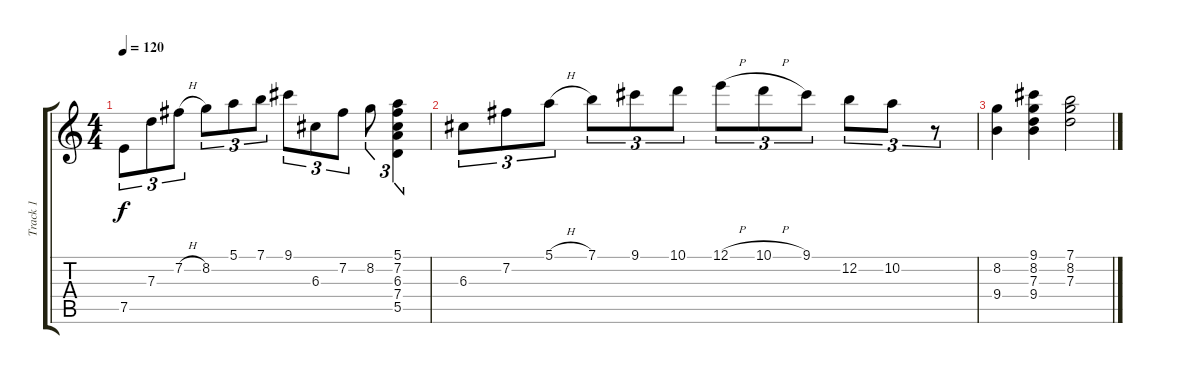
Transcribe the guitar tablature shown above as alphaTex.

\track ("Track 1" "Track 1") {instrument acousticguitarnylon}
\staff {score tabs}
\tuning (E4 B3 G3 D3 A2 E2) {hide}
\ts (4 4)
\tempo 120
\clef g2
\ks c
7.5.8{tu (3 2) dy f} 7.3.8{tu (3 2)} 7.2{h}.8{tu (3 2)} 8.2.8{tu (3 2)} 5.1.8{tu (3 2)} 7.1.8{tu (3 2)} 9.1.8{tu (3 2)} 6.3.8{tu (3 2)} 7.2.8{tu (3 2)} 8.2.8{tu (3 2)} (5.1 7.2 6.3 7.4 5.5).4{tu (3 2)} |
6.3.8{tu (3 2)} 7.2.8{tu (3 2)} 5.1{h}.8{tu (3 2)} 7.1.8{tu (3 2)} 9.1.8{tu (3 2)} 10.1.8{tu (3 2)} 12.1{h}.8{tu (3 2)} 10.1{h}.8{tu (3 2)} 9.1.8{tu (3 2)} 12.2.8{tu (3 2)} 10.2.8{tu (3 2)} r.8{tu (3 2)} |
(8.2 9.4).4 (9.1 8.2 7.3 9.4).4 (7.1 8.2 7.3).2
